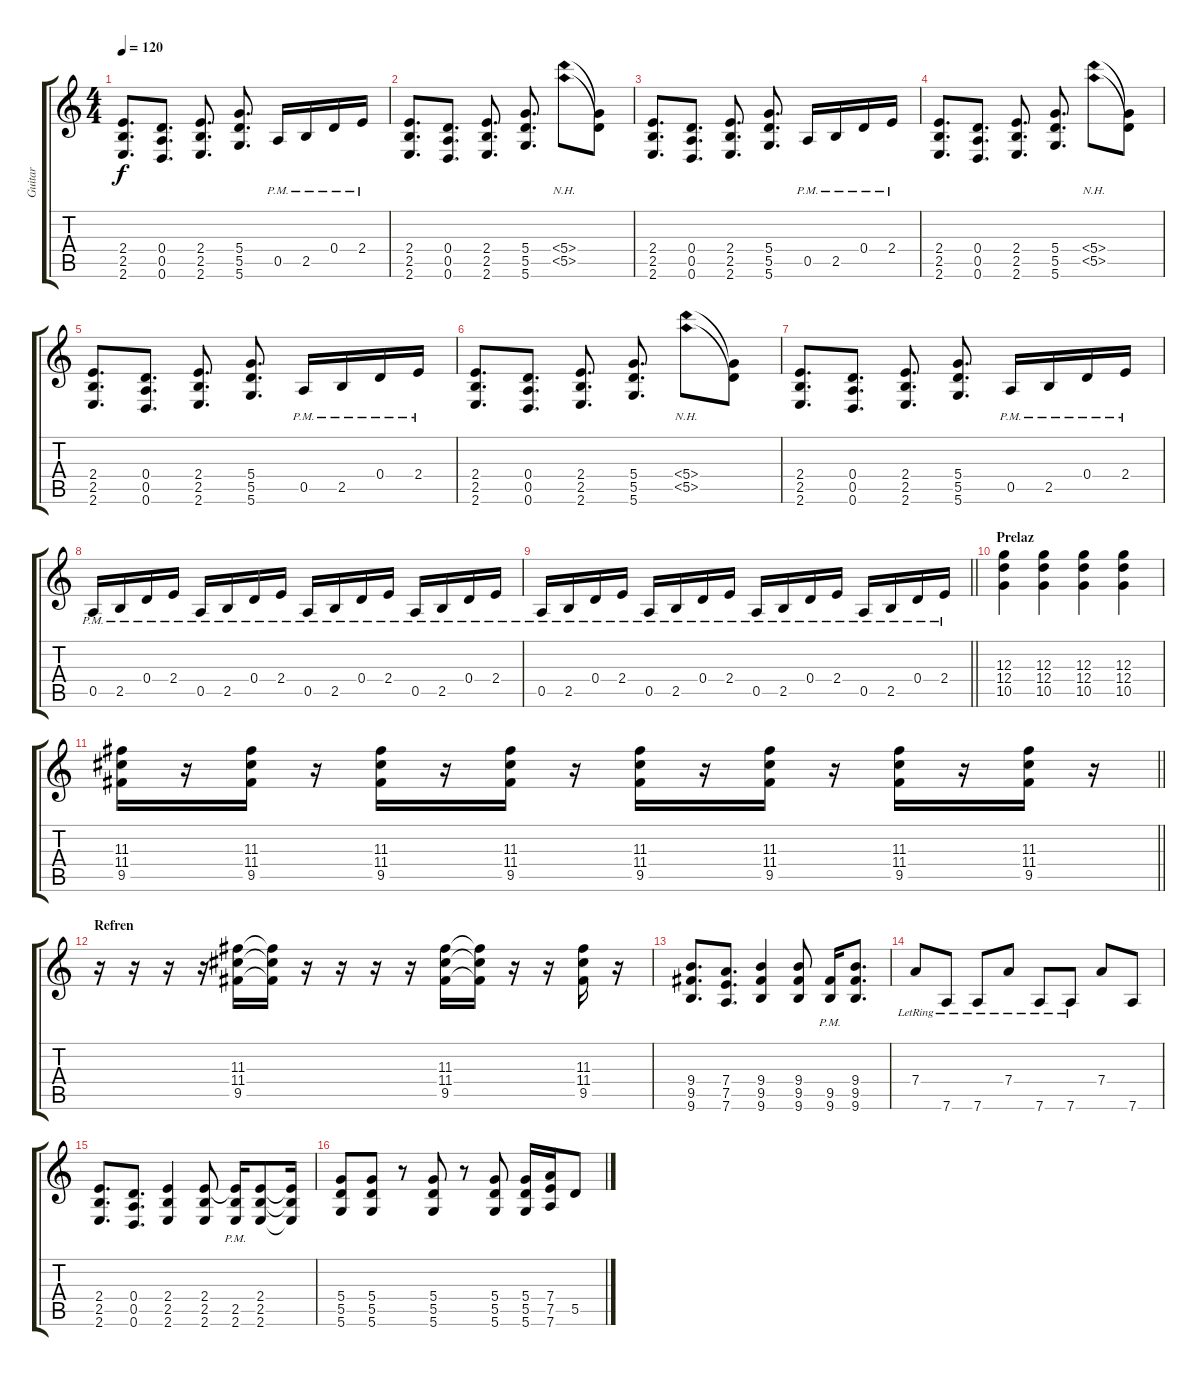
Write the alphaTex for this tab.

\track ("Guitar" "Guitar") {instrument overdrivenguitar}
\staff {score tabs}
\tuning (E4 B3 G3 D3 A2 D2) {hide}
\ts (4 4)
\tempo 120
\clef g2
\ks c
(2.4 2.5 2.6).8{d dy f} (0.4 0.5 0.6).8{d} (2.4 2.5 2.6).8{d} (5.4 5.5 5.6).8{d} 0.5{pm}.16 2.5{pm}.16 0.4{pm}.16 2.4{pm}.16 |
(2.4 2.5 2.6).8{d} (0.4 0.5 0.6).8{d} (2.4 2.5 2.6).8{d} (5.4 5.5 5.6).8{d} (5.4{nh} 5.5{nh}).8 (5.4{t} 5.5{t}).8 |
(2.4 2.5 2.6).8{d} (0.4 0.5 0.6).8{d} (2.4 2.5 2.6).8{d} (5.4 5.5 5.6).8{d} 0.5{pm}.16 2.5{pm}.16 0.4{pm}.16 2.4{pm}.16 |
(2.4 2.5 2.6).8{d} (0.4 0.5 0.6).8{d} (2.4 2.5 2.6).8{d} (5.4 5.5 5.6).8{d} (5.4{nh} 5.5{nh}).8 (5.4{t} 5.5{t}).8 |
(2.4 2.5 2.6).8{d} (0.4 0.5 0.6).8{d} (2.4 2.5 2.6).8{d} (5.4 5.5 5.6).8{d} 0.5{pm}.16 2.5{pm}.16 0.4{pm}.16 2.4{pm}.16 |
(2.4 2.5 2.6).8{d} (0.4 0.5 0.6).8{d} (2.4 2.5 2.6).8{d} (5.4 5.5 5.6).8{d} (5.4{nh} 5.5{nh}).8 (5.4{t} 5.5{t}).8 |
(2.4 2.5 2.6).8{d} (0.4 0.5 0.6).8{d} (2.4 2.5 2.6).8{d} (5.4 5.5 5.6).8{d} 0.5{pm}.16 2.5{pm}.16 0.4{pm}.16 2.4{pm}.16 |
0.5{pm}.16 2.5{pm}.16 0.4{pm}.16 2.4{pm}.16 0.5{pm}.16 2.5{pm}.16 0.4{pm}.16 2.4{pm}.16 0.5{pm}.16 2.5{pm}.16 0.4{pm}.16 2.4{pm}.16 0.5{pm}.16 2.5{pm}.16 0.4{pm}.16 2.4{pm}.16 |
\barLineRight lightlight
0.5{pm}.16 2.5{pm}.16 0.4{pm}.16 2.4{pm}.16 0.5{pm}.16 2.5{pm}.16 0.4{pm}.16 2.4{pm}.16 0.5{pm}.16 2.5{pm}.16 0.4{pm}.16 2.4{pm}.16 0.5{pm}.16 2.5{pm}.16 0.4{pm}.16 2.4{pm}.16 |
\section ("" "Prelaz")
(12.3 12.4 10.5).4 (12.3 12.4 10.5).4 (12.3 12.4 10.5).4 (12.3 12.4 10.5).4 |
\barLineRight lightlight
(11.3 11.4 9.5).16 r.16 (11.3 11.4 9.5).16 r.16 (11.3 11.4 9.5).16 r.16 (11.3 11.4 9.5).16 r.16 (11.3 11.4 9.5).16 r.16 (11.3 11.4 9.5).16 r.16 (11.3 11.4 9.5).16 r.16 (11.3 11.4 9.5).16 r.16 |
\section ("" "Refren")
r.16 r.16 r.16 r.16 (11.3 11.4 9.5).16 (11.3{t} 11.4{t} 9.5{t}).16 r.16 r.16 r.16 r.16 (11.3 11.4 9.5).16 (11.3{t} 11.4{t} 9.5{t}).16 r.16 r.16 (11.3 11.4 9.5).16 r.16 |
(9.4 9.5 9.6).8{d} (7.4 7.5 7.6).8{d} (9.4 9.5 9.6).4 (9.4 9.5 9.6).8 (9.5{pm} 9.6{pm}).16 (9.4 9.5 9.6).8{d} |
7.4{lr}.8 7.6{lr}.8 7.6{lr}.8 7.4{lr}.8 7.6{lr}.8 7.6{lr}.8 7.4.8 7.6.8 |
(2.4 2.5 2.6).8{d} (0.4 0.5 0.6).8{d} (2.4 2.5 2.6).4 (2.4 2.5 2.6).8 (2.4{t} 2.5{pm} 2.6{pm}).16 (2.4 2.5 2.6).8 (2.4{t} 2.5{t} 2.6{t}).16 |
(5.4 5.5 5.6).8 (5.4 5.5 5.6).8 r.8 (5.4 5.5 5.6).8 r.8 (5.4 5.5 5.6).8 (5.4 5.5 5.6).16 (7.4 7.5 7.6).16 5.5.8
